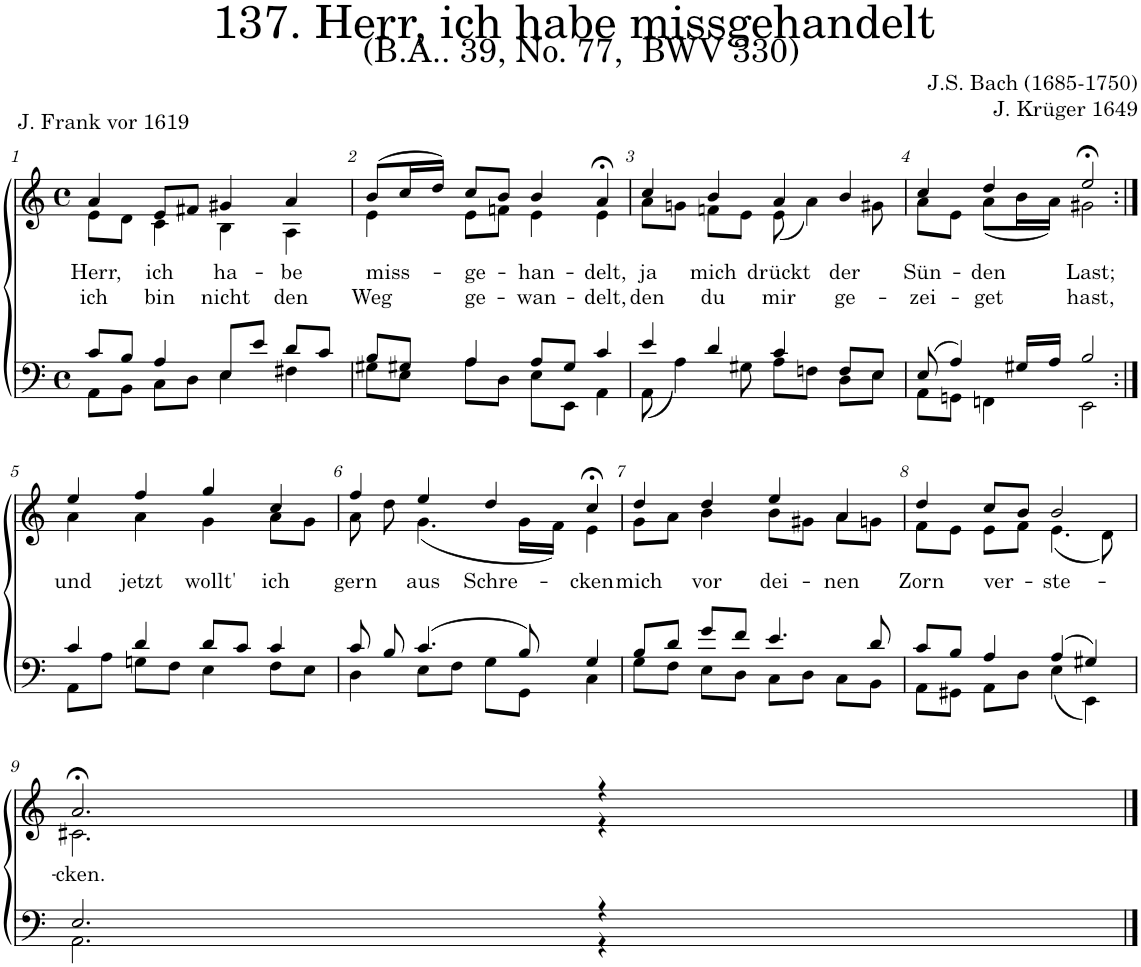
**kern	**kern	**text	**text
*part2	*part1	*part1	*part1
*staff2	*staff1	*staff1	*staff1
*I"Tenor/Bass	*I"Soprano/Alto	*	*
*clefF4	*clefG2	*	*
*k[]	*k[]	*	*
*M4/4	*M4/4	*	*
*met(c)	*met(c)	*	*
=1	=1	=1	=1
*^	*	*	*
!	!	!	!LO:LY:b	!LO:LY:b
*	*	*^	*	*
8c/L	8AA\L	4a/	8e\L	Herr,	ich
8B/J	8BB\J	.	8d\J	.	.
!	!	!	!	!LO:LY:b	!LO:LY:b
4A/	8C\L	8e/L	4c\	ich	bin
.	8D\J	8f#X/J	.	.	.
!	!	!	!	!LO:LY:b	!LO:LY:b
8E/L	4E\	4g#X/	4B\	ha-	nicht
8e/J	.	.	.	.	.
!	!	!	!	!LO:LY:b	!LO:LY:b
8d/L	4F#X\	4a/	4A\	-be	den
8c/J	.	.	.	.	.
=2	=2	=2	=2	=2	=2
!	!	!	!	!LO:LY:b	!LO:LY:b
8B/L	8G#X\L	(8b/L	4e\	miss-	Weg
8G#X/J	8E\J	16cc/L	.	.	.
.	.	16dd/JJ)	.	.	.
!	!	!	!	!LO:LY:b	!LO:LY:b
4A/	8A\L	8cc/L	8e\L	-ge-	ge-
.	8D\J	8b/J	8fn\J	.	.
!	!	!	!	!LO:LY:b	!LO:LY:b
8A/L	8E\L	4b/	4e\	-han-	-wan-
8G#/J	8EE\J	.	.	.	.
!	!	!	!	!LO:LY:b	!LO:LY:b
4c/	4AA\	4a;<,/	4e\	-delt,	-delt,
=3	=3	=3	=3	=3	=3
!	!	!	!	!LO:LY:b	!LO:LY:b
4e/	(8AA\	4cc/	8a\L	ja	den
.	4A\)	.	8gn\J	.	.
!	!	!	!	!LO:LY:b	!LO:LY:b
4d/	.	4b/	8fn\L	mich	du
.	8G#X\	.	8e\J	.	.
!	!	!	!	!LO:LY:b	!LO:LY:b
4c/	8A\L	4a/	(8e\	drückt	mir
.	8Fn\J	.	4a\)	.	.
!	!	!	!	!LO:LY:b	!LO:LY:b
8F/L	8D\L	4b/	.	der	ge-
8E/J	8E\J	.	8g#X\	.	.
=4	=4	=4	=4	=4	=4
!	!	!	!	!LO:LY:b	!LO:LY:b
(8E/	8AA\L	4cc/	8a\L	Sün-	-zei-
4A/)	8GGn\J	.	8e\J	.	.
!	!	!	!	!LO:LY:b	!LO:LY:b
.	4FFn\	4dd/	(8a\L	-den	-get
16G#X/LL	.	.	16b\L	.	.
16A/JJ	.	.	16a\JJ)	.	.
!	!	!	!	!LO:LY:b	!LO:LY:b
2B/	2EE\	2ee;<,/	2g#X\	Last;	hast,
!!LO:LB:g=z	!!
=5:|!	=5:|!	=5:|!	=5:|!	=5:|!	=5:|!
!	!	!	!	!LO:LY:b	!
4c/	8AA\L	4ee;</	4a\	und	.
.	8A\J	.	.	.	.
!	!	!	!	!LO:LY:b	!
4d/	8Gn\L	4ff/	4a\	jetzt	.
.	8F\J	.	.	.	.
!	!	!	!	!LO:LY:b	!
8d/L	4E\	4gg/	4g\	wollt'	.
8c/J	.	.	.	.	.
!	!	!	!	!LO:LY:b	!
4c/	8F\L	4cc/	8a\L	ich	.
.	8E\J	.	8g\J	.	.
=6	=6	=6	=6	=6	=6
!	!	!	!	!LO:LY:b	!
8c/	4D\	4ff/	8a\	gern	.
8B/	.	.	8dd\	.	.
!	!	!	!	!LO:LY:b	!
(4.c/	8E\L	4ee/	(4.g\	aus	.
.	8F\J	.	.	.	.
!	!	!	!	!LO:LY:b	!
.	8G\L	4dd/	.	Schre-	.
8B/)	8GG\J	.	16g\LL	.	.
.	.	.	16f\JJ)	.	.
!	!	!	!	!LO:LY:b	!
4G/	4C\	4cc;<,/	4e\	-cken	.
=7	=7	=7	=7	=7	=7
!	!	!	!	!LO:LY:b	!
8B/L	8G\L	4dd/	8g\L	mich	.
8d/J	8F\J	.	8a\J	.	.
!	!	!	!	!LO:LY:b	!
8g/L	8E\L	4dd/	4b\	vor	.
8f/J	8D\J	.	.	.	.
!	!	!	!	!LO:LY:b	!
4.e/	8C\L	4ee/	8b\L	dei-	.
.	8D\J	.	8g#X\J	.	.
!	!	!	!	!LO:LY:b	!
.	8C\L	4a/	8a\L	-nen	.
8d/	8BB\J	.	8gn\J	.	.
=8	=8	=8	=8	=8	=8
!	!	!	!	!LO:LY:b	!
8c/L	8AA\L	4dd/	8f\L	Zorn	.
8B/J	8GG#X\J	.	8e\J	.	.
!	!	!	!	!LO:LY:b	!
4A/	8AA\L	8cc/L	8e\L	ver-	.
.	8D\J	8b/J	8f\J	.	.
!	!	!	!	!LO:LY:b	!
(4A/	(4E\	2b/	(4.e\	-ste-	.
4G#X/)	4EE\)	.	.	.	.
.	.	.	8d\)	.	.
!!LO:LB:g=z	!!
=9	=9	=9	=9	=9	=9
!	!	!	!	!LO:LY:b	!
2.E/	2.AA\	2.a;</	2.c#X\	-cken.	.
4r	4r	4r	4r	.	.
*v	*v	*	*	*	*
*	*v	*v	*	*
==	==	==	==
*-	*-	*-	*-
